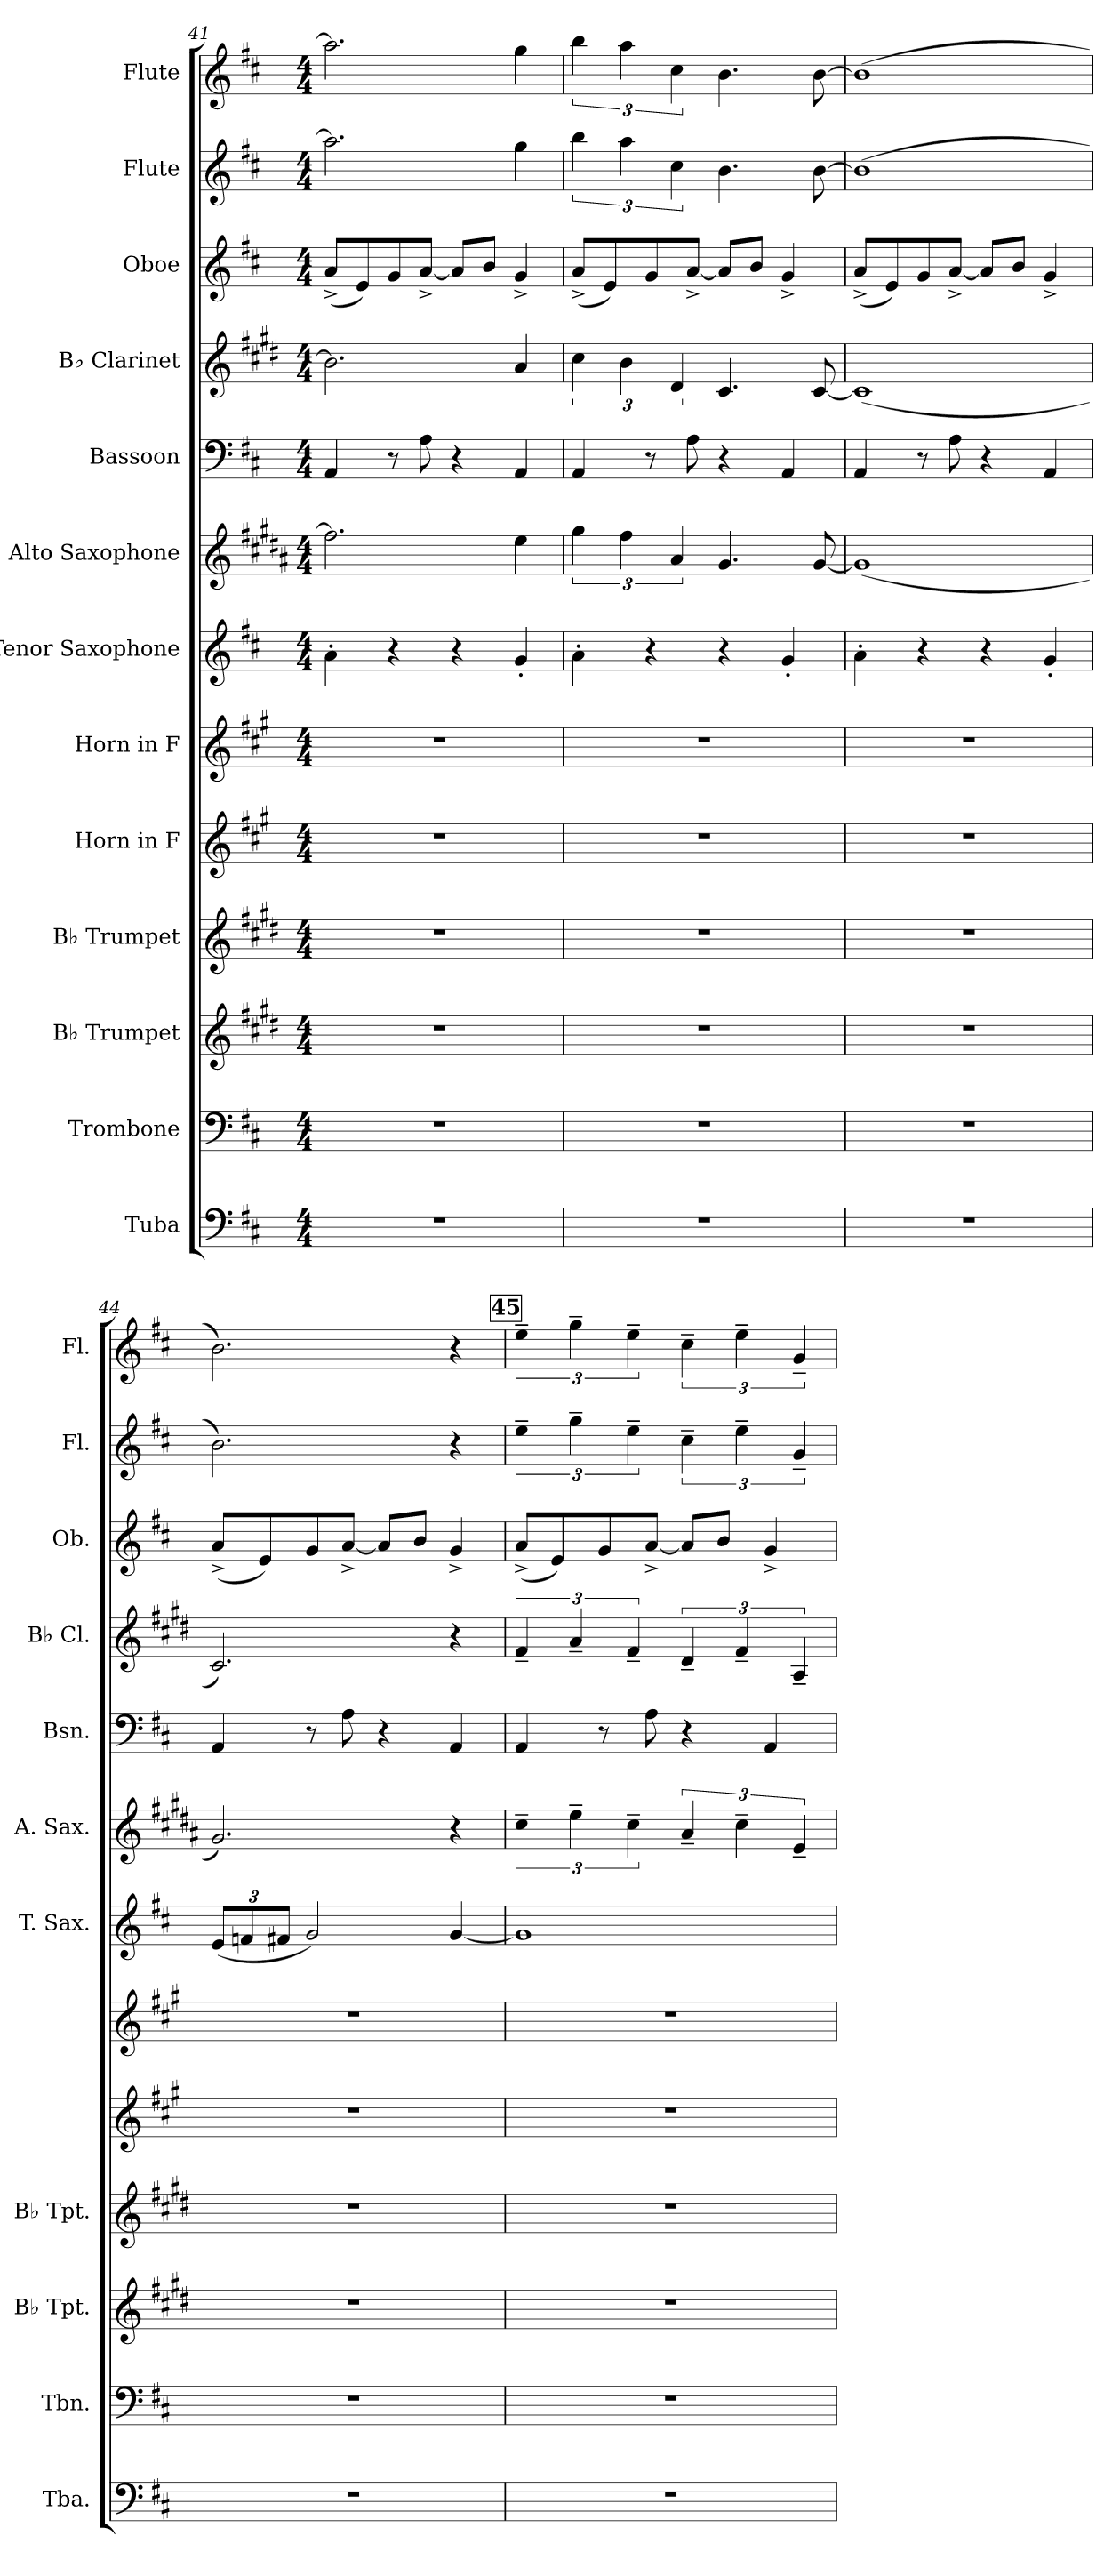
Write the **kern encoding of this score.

**kern	**kern	**kern	**kern	**kern	**kern	**kern	**kern	**kern	**kern	**kern	**kern	**kern
*part13	*part12	*part11	*part10	*part9	*part8	*part7	*part6	*part5	*part4	*part3	*part2	*part1
*staff13	*staff12	*staff11	*staff10	*staff9	*staff8	*staff7	*staff6	*staff5	*staff4	*staff3	*staff2	*staff1
*I"Tuba	*I"Trombone	*I"B♭ Trumpet	*I"B♭ Trumpet	*I"Horn in F	*I"Horn in F	*I"Tenor Saxophone	*I"Alto Saxophone	*I"Bassoon	*I"B♭ Clarinet	*I"Oboe	*I"Flute	*I"Flute
*I'Tba.	*I'Tbn.	*I'B♭ Tpt.	*I'B♭ Tpt.	*	*	*I'T. Sax.	*I'A. Sax.	*I'Bsn.	*I'B♭ Cl.	*I'Ob.	*I'Fl.	*I'Fl.
!!LO:PB:g=z
*clefF4	*clefF4	*clefG2	*clefG2	*clefG2	*clefG2	*clefG2	*clefG2	*clefF4	*clefG2	*clefG2	*clefG2	*clefG2
*	*	*ITrd1c2	*ITrd1c2	*ITrd4c7	*ITrd4c7	*ITrd8c14	*ITrd5c9	*	*ITrd1c2	*	*	*
*k[f#c#]	*k[f#c#]	*k[f#c#]	*k[f#c#]	*k[f#c#]	*k[f#c#]	*k[f#c#]	*k[f#c#]	*k[f#c#]	*k[f#c#]	*k[f#c#]	*k[f#c#]	*k[f#c#]
*M4/4	*M4/4	*M4/4	*M4/4	*M4/4	*M4/4	*M4/4	*M4/4	*M4/4	*M4/4	*M4/4	*M4/4	*M4/4
=41	=41	=41	=41	=41	=41	=41	=41	=41	=41	=41	=41	=41
1r	1r	1r	1r	1r	1r	4A'\	2.a\]	4AA/	2.a\]	(8a^/L	2.aa\]	2.aa\]
.	.	.	.	.	.	.	.	.	.	8e/)	.	.
.	.	.	.	.	.	4r	.	8r	.	8g/	.	.
.	.	.	.	.	.	.	.	8A\	.	[8a^/J	.	.
.	.	.	.	.	.	4r	.	4r	.	8a/L]	.	.
.	.	.	.	.	.	.	.	.	.	8b/J	.	.
.	.	.	.	.	.	4G'/	4g\	4AA/	4g/	4g^/	4gg\	4gg\
=42	=42	=42	=42	=42	=42	=42	=42	=42	=42	=42	=42	=42
1r	1r	1r	1r	1r	1r	4A'\	6b\	4AA/	6b\	(8a^/L	6bb\	6bb\
.	.	.	.	.	.	.	.	.	.	8e/)	.	.
.	.	.	.	.	.	.	6a\	.	6a\	.	6aa\	6aa\
.	.	.	.	.	.	4r	.	8r	.	8g/	.	.
.	.	.	.	.	.	.	6c#/	.	6c#/	.	6cc#\	6cc#\
.	.	.	.	.	.	.	.	8A\	.	[8a^/J	.	.
.	.	.	.	.	.	4r	4.B/	4r	4.B/	8a/L]	4.b\	4.b\
.	.	.	.	.	.	.	.	.	.	8b/J	.	.
.	.	.	.	.	.	4G'/	.	4AA/	.	4g^/	.	.
.	.	.	.	.	.	.	[8B/	.	[8B/	.	[8b\	[8b\
=43	=43	=43	=43	=43	=43	=43	=43	=43	=43	=43	=43	=43
1r	1r	1r	1r	1r	1r	4A'\	(1B]	4AA/	(1B]	(8a^/L	(1b]	(1b]
.	.	.	.	.	.	.	.	.	.	8e/)	.	.
.	.	.	.	.	.	4r	.	8r	.	8g/	.	.
.	.	.	.	.	.	.	.	8A\	.	[8a^/J	.	.
.	.	.	.	.	.	4r	.	4r	.	8a/L]	.	.
.	.	.	.	.	.	.	.	.	.	8b/J	.	.
.	.	.	.	.	.	4G'/	.	4AA/	.	4g^/	.	.
=44	=44	=44	=44	=44	=44	=44	=44	=44	=44	=44	=44	=44
*	*	*	*	*	*	*Xbrackettup	*	*	*	*	*	*
1r	1r	1r	1r	1r	1r	(12E/L	2.B/)	4AA/	2.B/)	(8a^/L	2.b\)	2.b\)
.	.	.	.	.	.	12Fn/	.	.	.	.	.	.
.	.	.	.	.	.	.	.	.	.	8e/)	.	.
.	.	.	.	.	.	12F#X/J	.	.	.	.	.	.
.	.	.	.	.	.	2G/)	.	8r	.	8g/	.	.
.	.	.	.	.	.	.	.	8A\	.	[8a^/J	.	.
.	.	.	.	.	.	.	.	4r	.	8a/L]	.	.
.	.	.	.	.	.	.	.	.	.	8b/J	.	.
.	.	.	.	.	.	[4G/	4r	4AA/	4r	4g^/	4r	4r
!!LO:REH:place=s1:a:B:fs=14:t=45
=45	=45	=45	=45	=45	=45	=45	=45	=45	=45	=45	=45	=45
1r	1r	1r	1r	1r	1r	1G]	6e~\	4AA/	6e~/	(8a^/L	6ee~\	6ee~\
.	.	.	.	.	.	.	.	.	.	8e/)	.	.
.	.	.	.	.	.	.	6g~\	.	6g~/	.	6gg~\	6gg~\
.	.	.	.	.	.	.	.	8r	.	8g/	.	.
.	.	.	.	.	.	.	6e~\	.	6e~/	.	6ee~\	6ee~\
.	.	.	.	.	.	.	.	8A\	.	[8a^/J	.	.
.	.	.	.	.	.	.	6c#~/	4r	6c#~/	8a/L]	6cc#~\	6cc#~\
.	.	.	.	.	.	.	.	.	.	8b/J	.	.
.	.	.	.	.	.	.	6e~\	.	6e~/	.	6ee~\	6ee~\
.	.	.	.	.	.	.	.	4AA/	.	4g^/	.	.
.	.	.	.	.	.	.	6G~/	.	6G~/	.	6g~/	6g~/
=	=	=	=	=	=	=	=	=	=	=	=	=
*-	*-	*-	*-	*-	*-	*-	*-	*-	*-	*-	*-	*-
